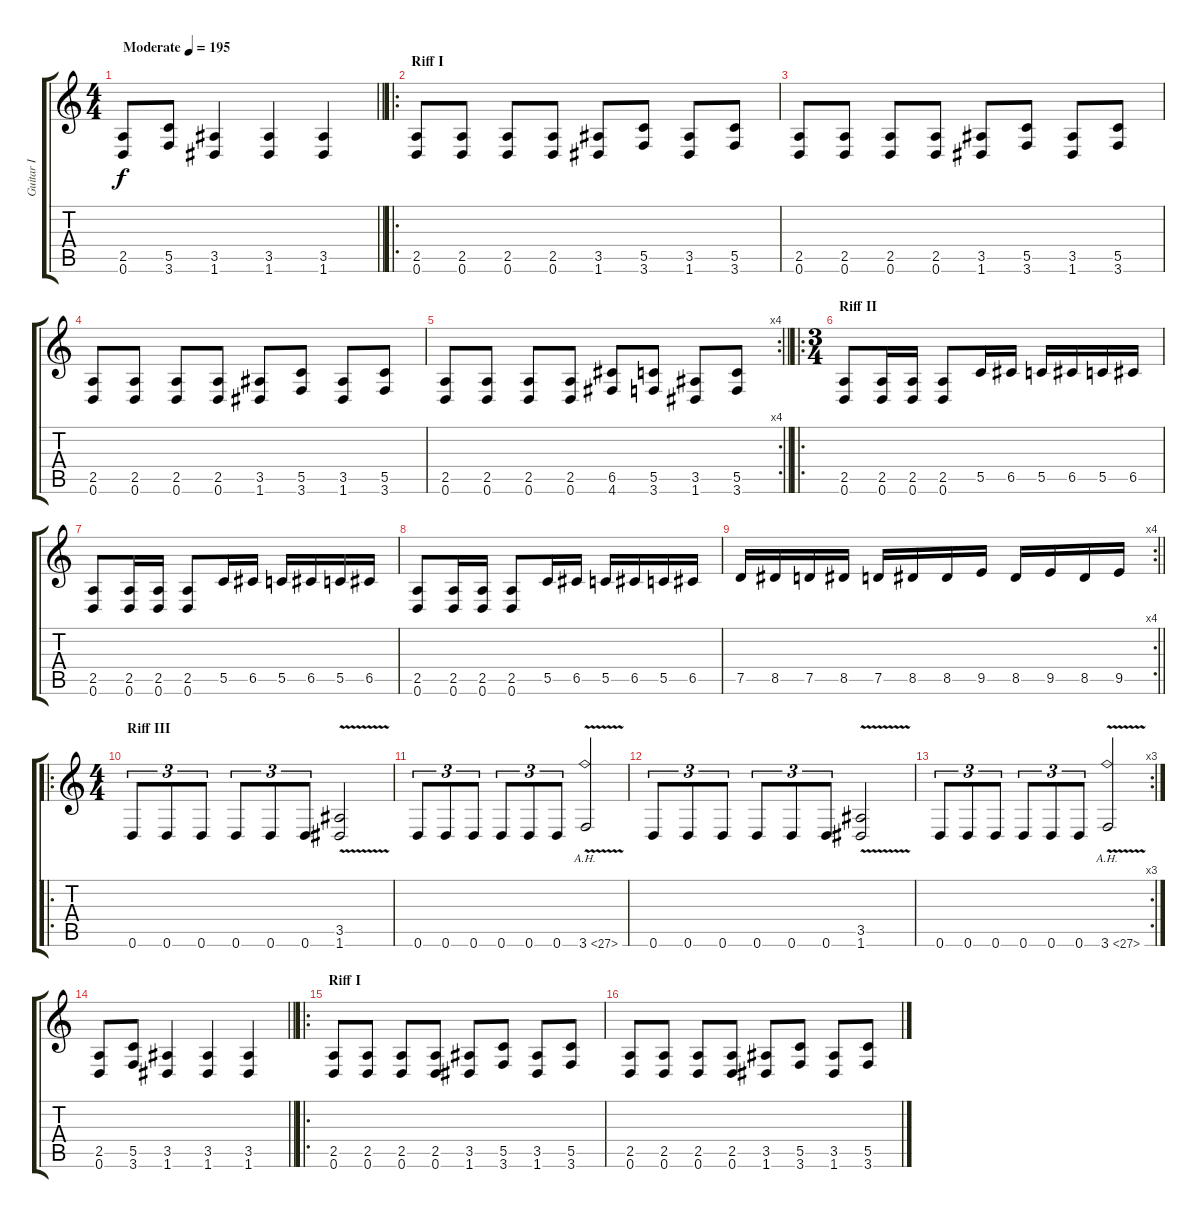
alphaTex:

\track ("Guitar I" "Guitar I") {instrument distortionguitar}
\staff {score tabs}
\tuning (D4 A3 F3 C3 G2 D2) {hide}
\ts (4 4)
\tempo (195 "Moderate")
\clef g2
\barLineRight lightlight
\ks c
(2.5 0.6).8{dy f instrument distortionguitar} (5.5 3.6).8 (3.5 1.6).4 (3.5 1.6).4 (3.5 1.6).4 |
\ro
\section ("" "Riff I")
(2.5 0.6).8 (2.5 0.6).8 (2.5 0.6).8 (2.5 0.6).8 (3.5 1.6).8 (5.5 3.6).8 (3.5 1.6).8 (5.5 3.6).8 |
(2.5 0.6).8 (2.5 0.6).8 (2.5 0.6).8 (2.5 0.6).8 (3.5 1.6).8 (5.5 3.6).8 (3.5 1.6).8 (5.5 3.6).8 |
(2.5 0.6).8 (2.5 0.6).8 (2.5 0.6).8 (2.5 0.6).8 (3.5 1.6).8 (5.5 3.6).8 (3.5 1.6).8 (5.5 3.6).8 |
\rc 4
\barLineRight lightlight
(2.5 0.6).8 (2.5 0.6).8 (2.5 0.6).8 (2.5 0.6).8 (6.5 4.6).8 (5.5 3.6).8 (3.5 1.6).8 (5.5 3.6).8 |
\ro
\ts (3 4)
\section ("" "Riff II")
(2.5 0.6).8 (2.5 0.6).16 (2.5 0.6).16 (2.5 0.6).8 5.5.16 6.5.16 5.5.16 6.5.16 5.5.16 6.5.16 |
(2.5 0.6).8 (2.5 0.6).16 (2.5 0.6).16 (2.5 0.6).8 5.5.16 6.5.16 5.5.16 6.5.16 5.5.16 6.5.16 |
(2.5 0.6).8 (2.5 0.6).16 (2.5 0.6).16 (2.5 0.6).8 5.5.16 6.5.16 5.5.16 6.5.16 5.5.16 6.5.16 |
\rc 4
\barLineRight lightlight
7.5.16 8.5.16 7.5.16 8.5.16 7.5.16 8.5.16 8.5.16 9.5.16 8.5.16 9.5.16 8.5.16 9.5.16 |
\ro
\ts (4 4)
\section ("" "Riff III")
0.6.8{tu (3 2)} 0.6.8{tu (3 2)} 0.6.8{tu (3 2)} 0.6.8{tu (3 2)} 0.6.8{tu (3 2)} 0.6.8{tu (3 2)} (3.5{v} 1.6{v}).2 |
0.6.8{tu (3 2)} 0.6.8{tu (3 2)} 0.6.8{tu (3 2)} 0.6.8{tu (3 2)} 0.6.8{tu (3 2)} 0.6.8{tu (3 2)} 3.6{ah 24 v}.2 |
0.6.8{tu (3 2)} 0.6.8{tu (3 2)} 0.6.8{tu (3 2)} 0.6.8{tu (3 2)} 0.6.8{tu (3 2)} 0.6.8{tu (3 2)} (3.5{v} 1.6{v}).2 |
\rc 3
0.6.8{tu (3 2)} 0.6.8{tu (3 2)} 0.6.8{tu (3 2)} 0.6.8{tu (3 2)} 0.6.8{tu (3 2)} 0.6.8{tu (3 2)} 3.6{ah 24 v}.2 |
\barLineRight lightlight
(2.5 0.6).8 (5.5 3.6).8 (3.5 1.6).4 (3.5 1.6).4 (3.5 1.6).4 |
\ro
\section ("" "Riff I")
(2.5 0.6).8 (2.5 0.6).8 (2.5 0.6).8 (2.5 0.6).8 (3.5 1.6).8 (5.5 3.6).8 (3.5 1.6).8 (5.5 3.6).8 |
(2.5 0.6).8 (2.5 0.6).8 (2.5 0.6).8 (2.5 0.6).8 (3.5 1.6).8 (5.5 3.6).8 (3.5 1.6).8 (5.5 3.6).8
